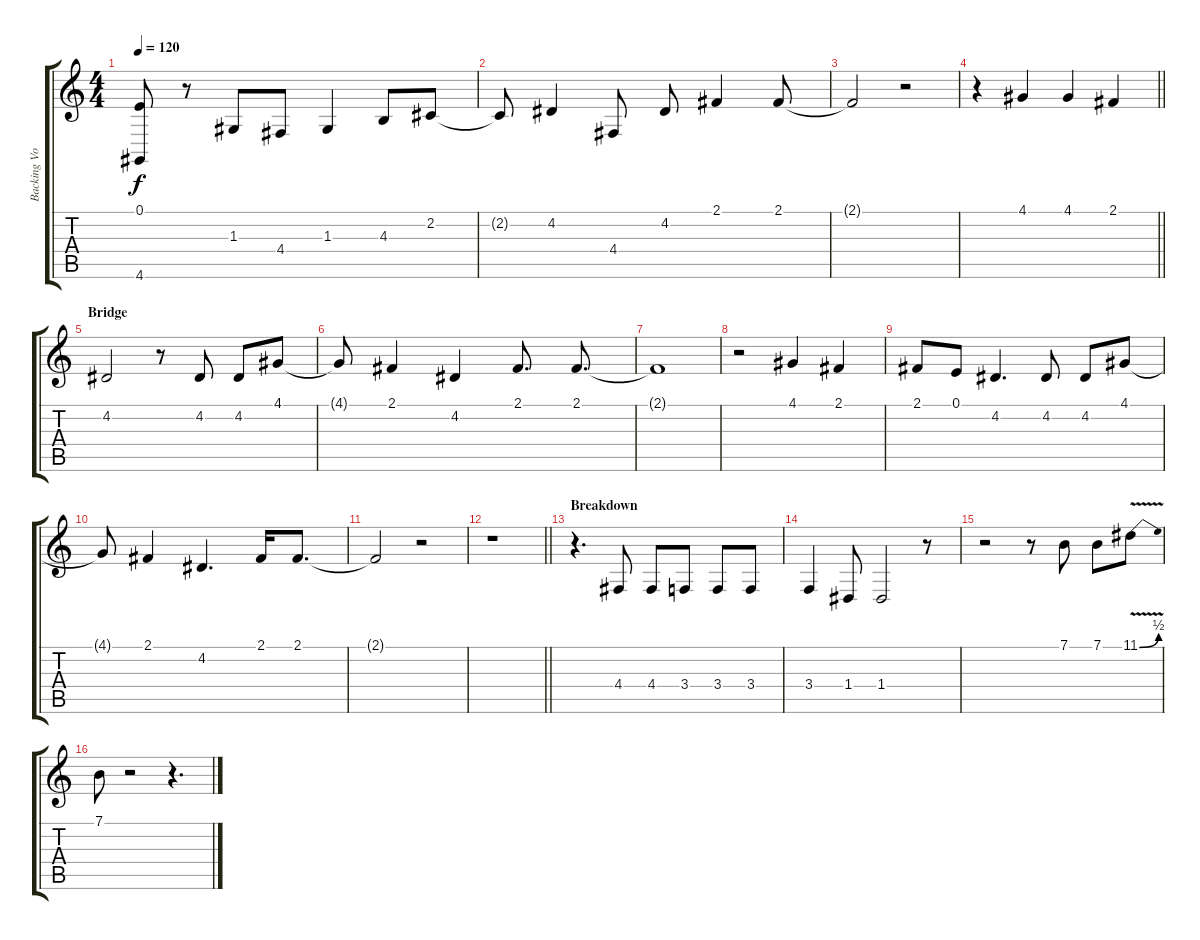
\track ("Backing Vocals" "Backing Vo") {instrument viola}
\staff {score tabs}
\tuning (E4 B3 G3 D3 A2 E2) {hide}
\ts (4 4)
\tempo 120
\clef g2
\ks c
(0.1{t} 4.6{t}).8{dy f} r.8 1.3.8 4.4.8 1.3.4 4.3.8 2.2.8 |
2.2{t}.8 4.2.4 4.4.8 4.2.8 2.1.4{volume 11} 2.1.8 |
2.1{t}.2 r.2 |
\barLineRight lightlight
r.4 4.1.4 4.1.4 2.1.4 |
\section ("" "Bridge")
4.2.2{volume 9} r.8 4.2.8 4.2.8 4.1.8 |
4.1{t}.8 2.1.4 4.2.4 2.1.8{d} 2.1.8{d} |
2.1{t}.1 |
r.2 4.1.4 2.1.4 |
2.1.8 0.1.8 4.2.4{d} 4.2.8 4.2.8 4.1.8 |
4.1{t}.8 2.1.4 4.2.4{d} 2.1.16 2.1.8{d} |
2.1{t}.2 r.2 |
\barLineRight lightlight
r.1 |
\section ("" "Breakdown")
r.4{d balance 7} 4.4.8 4.4.8 3.4.8 3.4.8 3.4.8 |
3.4.4 1.4.8 1.4.2 r.8 |
r.2 r.8 7.1.8 7.1.8 11.1{be (bend 0 0 60 2) v}.8 |
7.1.8 r.2 r.4{d}
